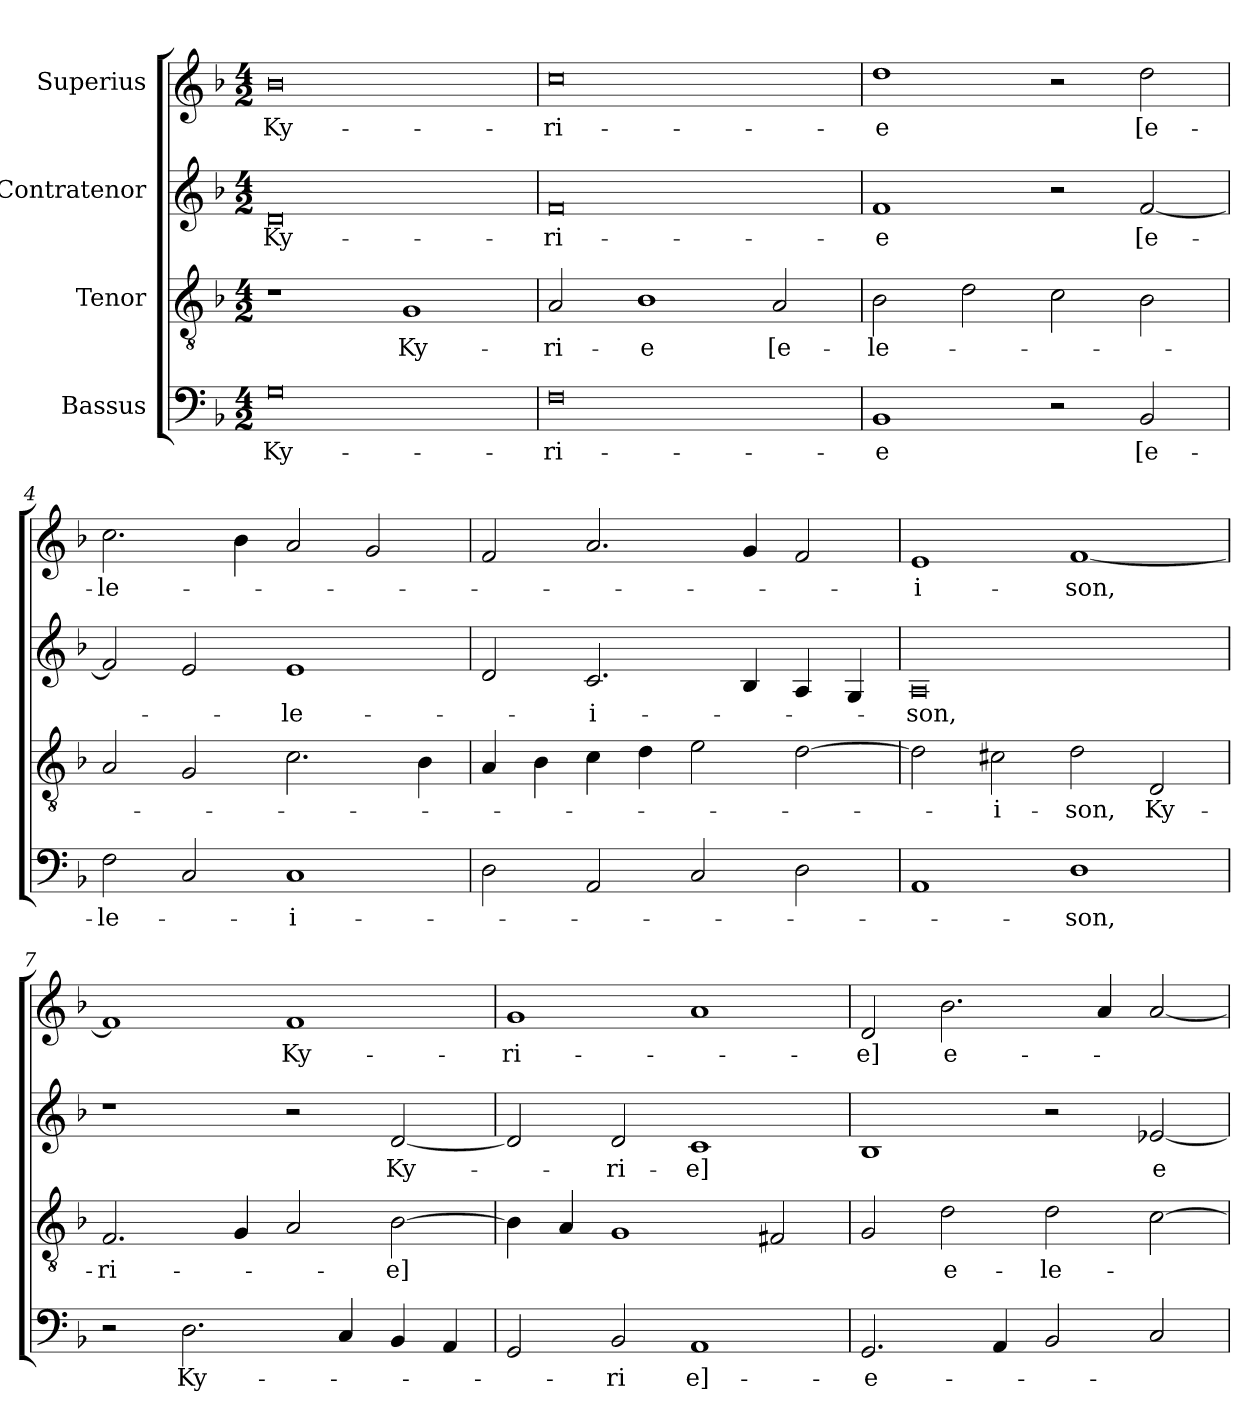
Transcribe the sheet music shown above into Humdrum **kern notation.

**kern	**text	**kern	**text	**kern	**text	**kern	**text
*part4	*part4	*part3	*part3	*part2	*part2	*part1	*part1
*staff4	*staff4	*staff3	*staff3	*staff2	*staff2	*staff1	*staff1
*I"Bassus	*	*I"Tenor	*	*I"Contratenor	*	*I"Superius	*
*clefF4	*	*clefGv2	*	*clefG2	*	*clefG2	*
*k[b-]	*	*k[b-]	*	*k[b-]	*	*k[b-]	*
*M4/2	*	*M4/2	*	*M4/2	*	*M4/2	*
=1	=1	=1	=1	=1	=1	=1	=1
0G\	Ky-	1r	.	0d/	Ky-	0b-\	Ky-
.	.	1G/	Ky-	.	.	.	.
=2	=2	=2	=2	=2	=2	=2	=2
0F\	-ri-	2A/	-ri-	0f/	-ri-	0cc\	-ri-
.	.	1B-\	-e	.	.	.	.
.	.	2A/	[e-	.	.	.	.
=3	=3	=3	=3	=3	=3	=3	=3
1BB-/	-e	2B-\	-le-	1f/	-e	1dd\	-e
.	.	2d\	.	.	.	.	.
2r	.	2c\	.	2r	.	2r	.
2BB-/	[e-	2B-\	.	[2f/	[e-	2dd\	[e-
=4	=4	=4	=4	=4	=4	=4	=4
2F\	-le-	2A/	.	2f/]	.	2.cc\	-le-
2C/	.	2G/	.	2e/	.	.	.
.	.	.	.	.	.	4b-\	.
1C/	-i-	2.c\	.	1e/	-le-	2a/	.
.	.	.	.	.	.	2g/	.
.	.	4B-\	.	.	.	.	.
=5	=5	=5	=5	=5	=5	=5	=5
2D\	.	4A/	.	2d/	.	2f/	.
.	.	4B-\	.	.	.	.	.
2AA/	.	4c\	.	2.c/	-i-	2.a/	.
.	.	4d\	.	.	.	.	.
2C/	.	2e\	.	.	.	.	.
.	.	.	.	4B-/	.	4g/	.
2D\	.	[2d\	.	4A/	.	2f/	.
.	.	.	.	4G/	.	.	.
=6	=6	=6	=6	=6	=6	=6	=6
1AA/	.	2d\]	.	0A/	-son,	1e/	-i-
.	.	2c#X\	-i-	.	.	.	.
1D\	-son,	2d\	-son,	.	.	[1f/	-son,
.	.	2D/	Ky-	.	.	.	.
=7	=7	=7	=7	=7	=7	=7	=7
2r	.	2.F/	-ri-	1r	.	1f/]	.
2.D\	Ky-	.	.	.	.	.	.
.	.	4G/	.	.	.	.	.
.	.	2A/	.	2r	.	1f/	Ky-
4C/	.	.	.	.	.	.	.
4BB-/	.	[2B-\	-e]	[2d/	Ky-	.	.
4AA/	.	.	.	.	.	.	.
=8	=8	=8	=8	=8	=8	=8	=8
2GG/	.	4B-\]	.	2d/]	.	1g/	-ri-
.	.	4A/	.	.	.	.	.
2BB-/	-ri	1G/	.	2d/	-ri-	.	.
1AA/	e]-	.	.	1c/	-e]	1a/	.
.	.	2F#X/	.	.	.	.	.
=9	=9	=9	=9	=9	=9	=9	=9
2.GG/	e-	2G/	.	1B-/	.	2d/	-e]
.	.	2d\	e-	.	.	2.b-\	e-
4AA/	.	.	.	.	.	.	.
2BB-/	.	2d\	-le-	2r	.	.	.
.	.	.	.	.	.	4a/	.
2C/	.	[2c\	.	[2e-X/	e-	[2a/	.
=	=	=	=	=	=	=	=
*-	*-	*-	*-	*-	*-	*-	*-
